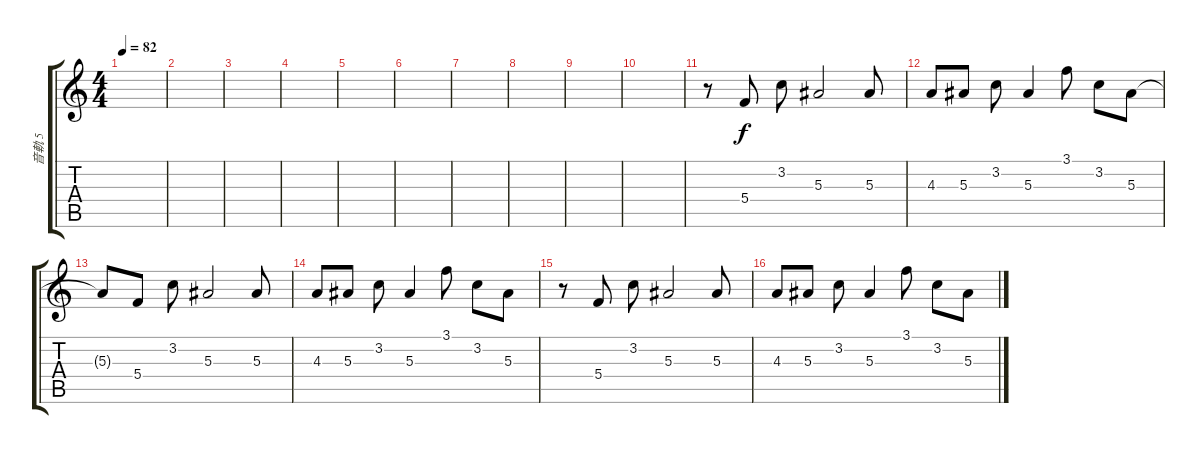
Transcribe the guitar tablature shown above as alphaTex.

\track ("音軌 5" "音軌 5") {instrument acousticguitarsteel}
\staff {score tabs}
\tuning (D4 A3 F3 C3 G2 D2) {hide}
\ts (4 4)
\tempo 82
\clef g2
\ks c
|
|
|
|
|
|
|
|
|
|
r.8 5.4.8 3.2.8 5.3.2 5.3.8 |
4.3.8 5.3.8 3.2.8 5.3.4 3.1.8 3.2.8 5.3.8 |
5.3{t}.8 5.4.8 3.2.8 5.3.2 5.3.8 |
4.3.8 5.3.8 3.2.8 5.3.4 3.1.8 3.2.8 5.3.8 |
r.8 5.4.8 3.2.8 5.3.2 5.3.8 |
4.3.8 5.3.8 3.2.8 5.3.4 3.1.8 3.2.8 5.3.8
